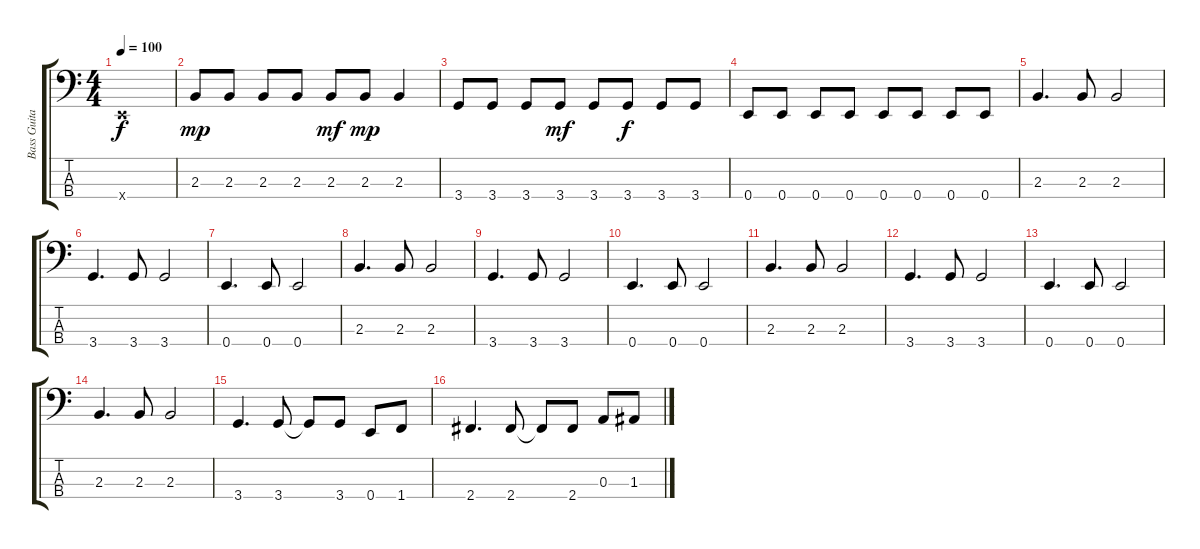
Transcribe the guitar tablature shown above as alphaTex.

\track ("Bass Guitar" "Bass Guita") {instrument electricbasspick}
\staff {score tabs}
\tuning (G2 D2 A1 E1) {hide}
\ts (4 4)
\tempo 100
\clef f4
\ks c
0.4{x}.1{dy f} |
2.3.8{dy mp} 2.3.8 2.3.8 2.3.8 2.3.8{dy mf} 2.3.8{dy mp} 2.3.4 |
3.4.8 3.4.8 3.4.8 3.4.8{dy mf} 3.4.8 3.4.8{dy f} 3.4.8 3.4.8 |
0.4.8 0.4.8 0.4.8 0.4.8 0.4.8 0.4.8 0.4.8 0.4.8 |
2.3.4{d} 2.3.8 2.3.2 |
3.4.4{d} 3.4.8 3.4.2 |
0.4.4{d} 0.4.8 0.4.2 |
2.3.4{d} 2.3.8 2.3.2 |
3.4.4{d} 3.4.8 3.4.2 |
0.4.4{d} 0.4.8 0.4.2 |
2.3.4{d} 2.3.8 2.3.2 |
3.4.4{d} 3.4.8 3.4.2 |
0.4.4{d} 0.4.8 0.4.2 |
2.3.4{d} 2.3.8 2.3.2 |
3.4.4{d} 3.4.8 3.4{t}.8 3.4.8 0.4.8 1.4.8 |
2.4.4{d} 2.4.8 2.4{t}.8 2.4.8 0.3.8 1.3.8
